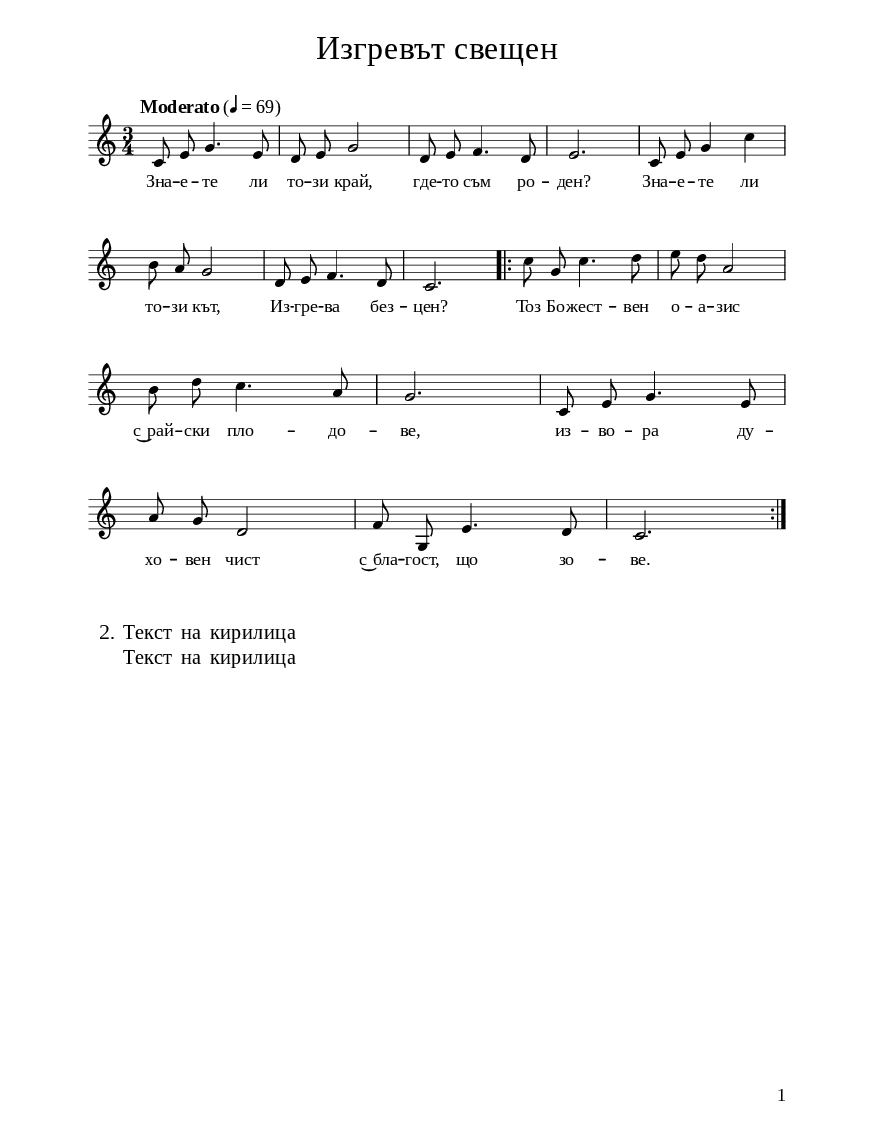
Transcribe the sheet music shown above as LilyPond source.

\version "2.24.2"

% include paper part and global functions
\include "include/globals.ily"

\bookpart {
  \include "include/bookpart-paper.ily"
  \score {
    \include "include/score-layout.ily"

    \new Voice \relative c' {
      \clef treble
      \key c \major
      \time 3/4
      \tempoFunc "Moderato" 4 "69"
      \autoBeamOff
      c8 e8 g4. e8 | d8 e8 g2|  d8  e f4. d8 | e2. |c8 e8 g4 c |  \break

      b8 a8 g2 | d8 e8 f4. d8 | c2. | \bar ".|:-|" c'8 g8 c4. d8  | e8 d8 a2 |  \break

      b8 d8 c4. a8 | g2. |  c,8 e8 g4. e8 |  \break

      a8 g8 d2 | f8 g,8 e'4. d8 | c2. \bar ":|."
    }

    \addlyrics {Зна -- е -- те ли то -- зи край, где -- то съм ро -- ден? Зна -- е -- те ли то -- зи кът, 

    Из -- гре -- ва без -- цен? Тоз Бо -- жест -- вен о -- а -- зис с~рай -- ски пло -- до -- ве, из -- во -- ра

    ду -- хо -- вен чист с~бла -- гост, що зо -- ве.
    
    
    }

    \header {
      title = \titleFunc "Изгревът свещен" "Zaglavie"
    }

    \midi{}

  } % score

  \markup \fontsize #bgCoupletFontSize {
    \hspace #1
    \override #`(baseline-skip . ,bgCoupletBaselineSkip)
    \column {
      \line { 2. Текст на кирилица }
      \line {   "   " Текст на кирилица }
    }

  } % markup

  % include foreign translation(s) of the song


} % bookpart

% Più mosso
%
